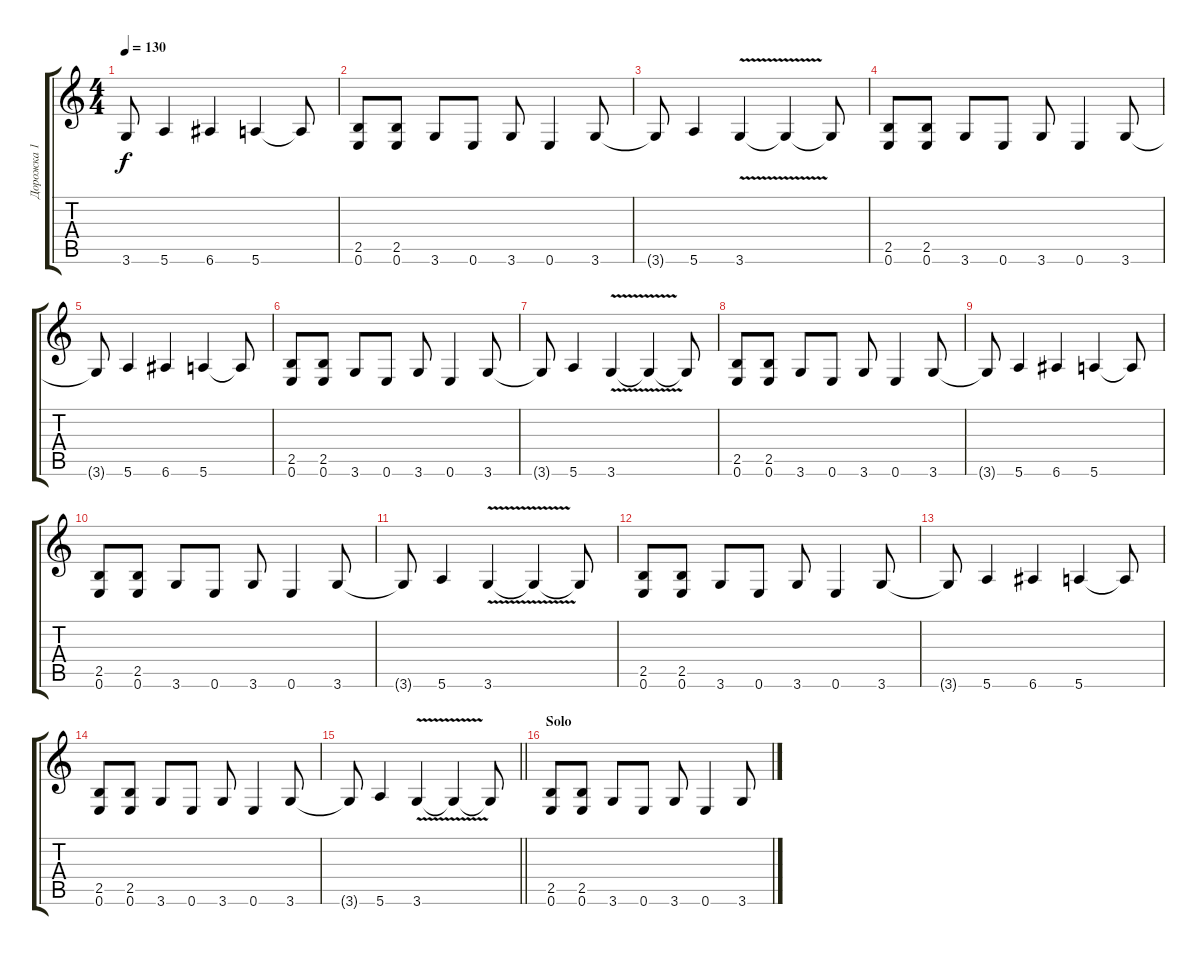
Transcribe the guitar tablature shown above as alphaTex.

\track ("Дорожка 1" "Дорожка 1") {instrument distortionguitar}
\staff {score tabs}
\tuning (E4 B3 G3 D3 A2 E2) {hide}
\ts (4 4)
\tempo 130
\clef g2
\ks c
3.6{t}.8{dy f} 5.6.4 6.6.4 5.6.4 5.6{t}.8 |
(2.5 0.6).8 (2.5 0.6).8 3.6.8 0.6.8 3.6.8 0.6.4 3.6.8 |
3.6{t}.8 5.6.4 3.6{v}.4 3.6{t}.4 3.6{t}.8 |
(2.5 0.6).8 (2.5 0.6).8 3.6.8 0.6.8 3.6.8 0.6.4 3.6.8 |
3.6{t}.8 5.6.4 6.6.4 5.6.4 5.6{t}.8 |
(2.5 0.6).8 (2.5 0.6).8 3.6.8 0.6.8 3.6.8 0.6.4 3.6.8 |
3.6{t}.8 5.6.4 3.6{v}.4 3.6{t}.4 3.6{t}.8 |
(2.5 0.6).8 (2.5 0.6).8 3.6.8 0.6.8 3.6.8 0.6.4 3.6.8 |
3.6{t}.8 5.6.4 6.6.4 5.6.4 5.6{t}.8 |
(2.5 0.6).8 (2.5 0.6).8 3.6.8 0.6.8 3.6.8 0.6.4 3.6.8 |
3.6{t}.8 5.6.4 3.6{v}.4 3.6{t}.4 3.6{t}.8 |
(2.5 0.6).8 (2.5 0.6).8 3.6.8 0.6.8 3.6.8 0.6.4 3.6.8 |
3.6{t}.8 5.6.4 6.6.4 5.6.4 5.6{t}.8 |
(2.5 0.6).8 (2.5 0.6).8 3.6.8 0.6.8 3.6.8 0.6.4 3.6.8 |
\barLineRight lightlight
3.6{t}.8 5.6.4 3.6{v}.4 3.6{t}.4 3.6{t}.8 |
\section ("" "Solo")
(2.5 0.6).8 (2.5 0.6).8 3.6.8 0.6.8 3.6.8 0.6.4 3.6.8
